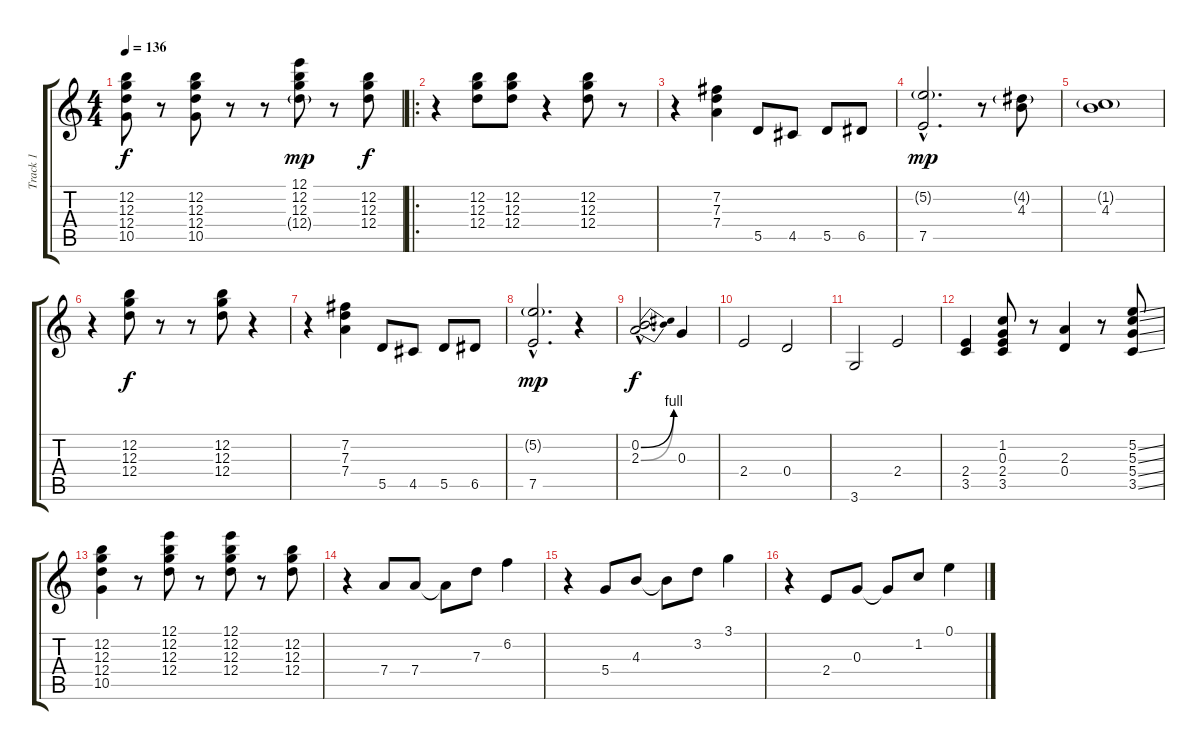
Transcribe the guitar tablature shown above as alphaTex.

\track ("Track 1" "Track 1") {instrument electricguitarclean}
\staff {score tabs}
\tuning (E4 B3 G3 D3 A2 E2) {hide}
\ts (4 4)
\tempo 136
\clef g2
\ks c
(12.2 12.3 12.4 10.5).8{dy f} r.8 (12.2 12.3 12.4 10.5).8 r.8 r.8 (12.1 12.2 12.3 12.4{g}).8{dy mp} r.8 (12.2 12.3 12.4).8{dy f} |
\ro
r.4 (12.2 12.3 12.4).8 (12.2 12.3 12.4).8 r.4 (12.2 12.3 12.4).8 r.8 |
r.4 (7.2 7.3 7.4).4 5.5.8 4.5.8 5.5.8 6.5.8 |
(5.2{g hac} 7.5{hac}).2{d dy mp} r.8 (4.2{g} 4.3).8 |
(1.2{g} 4.3).1 |
r.4 (12.2 12.3 12.4).8{dy f} r.8 r.8 (12.2 12.3 12.4).8 r.4 |
r.4 (7.2 7.3 7.4).4 5.5.8 4.5.8 5.5.8 6.5.8 |
(5.2{g hac} 7.5{hac}).2{d dy mp} r.4 |
(0.2{be (bend 0 0 60 4) hac} 2.3{be (bend 0 0 60 4) hac}).2{d dy f} 0.3.4 |
2.4.2 0.4.2 |
3.6.2 2.4.2 |
(2.4 3.5).4 (1.2 0.3 2.4 3.5).8 r.8 (2.3 0.4).4 r.8 (5.2{ss} 5.3{ss} 5.4{ss} 3.5{ss}).8 |
(12.2 12.3 12.4 10.5).4 r.8 (12.1 12.2 12.3 12.4).8 r.8 (12.1 12.2 12.3 12.4).8 r.8 (12.2 12.3 12.4).8 |
r.4 7.4.8 7.4.8 7.4{t}.8 7.3.8 6.2.4 |
r.4 5.4.8 4.3.8 4.3{t}.8 3.2.8 3.1.4 |
r.4 2.4.8 0.3.8 0.3{t}.8 1.2.8 0.1.4
